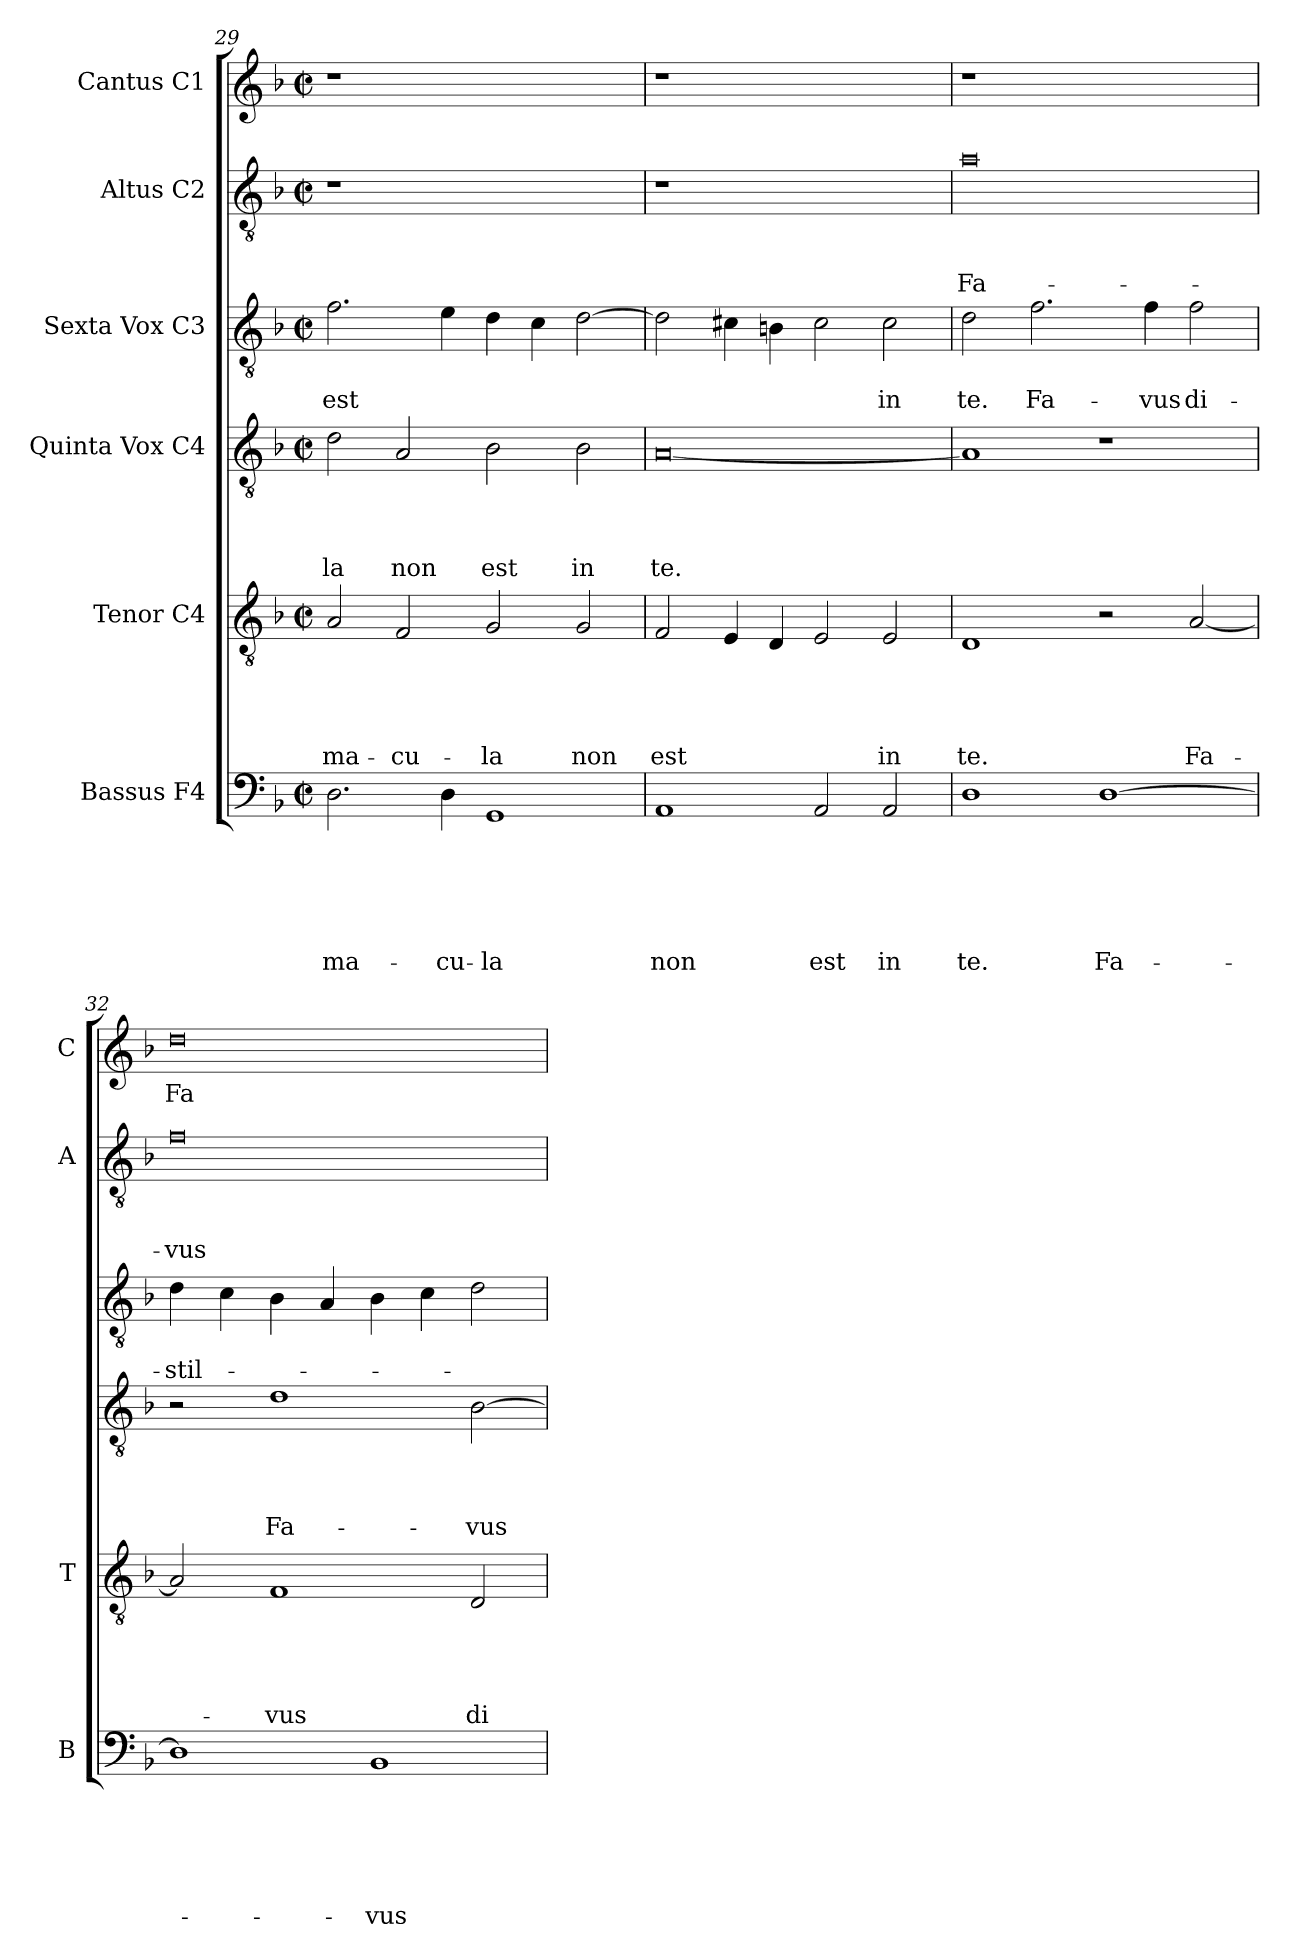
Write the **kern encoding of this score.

**kern	**text	**text	**text	**text	**text	**text	**kern	**text	**text	**text	**text	**text	**kern	**text	**text	**text	**text	**kern	**text	**text	**kern	**text	**text	**text	**kern	**text
*part6	*part6	*part6	*part6	*part6	*part6	*part6	*part5	*part5	*part5	*part5	*part5	*part5	*part4	*part4	*part4	*part4	*part4	*part3	*part3	*part3	*part2	*part2	*part2	*part2	*part1	*part1
*staff6	*staff6	*staff6	*staff6	*staff6	*staff6	*staff6	*staff5	*staff5	*staff5	*staff5	*staff5	*staff5	*staff4	*staff4	*staff4	*staff4	*staff4	*staff3	*staff3	*staff3	*staff2	*staff2	*staff2	*staff2	*staff1	*staff1
*I"Bassus F4	*	*	*	*	*	*	*I"Tenor C4	*	*	*	*	*	*I"Quinta Vox C4	*	*	*	*	*I"Sexta Vox C3	*	*	*I"Altus C2	*	*	*	*I"Cantus C1	*
*I'B	*	*	*	*	*	*	*I'T	*	*	*	*	*	*	*	*	*	*	*	*	*	*I'A	*	*	*	*I'C	*
*clefF4	*	*	*	*	*	*	*clefGv2	*	*	*	*	*	*clefGv2	*	*	*	*	*clefGv2	*	*	*clefGv2	*	*	*	*clefG2	*
*k[b-]	*	*	*	*	*	*	*k[b-]	*	*	*	*	*	*k[b-]	*	*	*	*	*k[b-]	*	*	*k[b-]	*	*	*	*k[b-]	*
*F:	*	*	*	*	*	*	*F:	*	*	*	*	*	*F:	*	*	*	*	*F:	*	*	*F:	*	*	*	*F:	*
*M2/2	*	*	*	*	*	*	*M2/2	*	*	*	*	*	*M2/2	*	*	*	*	*M2/2	*	*	*M2/2	*	*	*	*M2/2	*
*met(c|)	*	*	*	*	*	*	*met(c|)	*	*	*	*	*	*met(c|)	*	*	*	*	*met(c|)	*	*	*met(c|)	*	*	*	*met(c|)	*
=29	=29	=29	=29	=29	=29	=29	=29	=29	=29	=29	=29	=29	=29	=29	=29	=29	=29	=29	=29	=29	=29	=29	=29	=29	=29	=29
!	!	!	!	!	!	!LO:LY:b	!	!	!	!	!	!LO:LY:b	!	!	!	!	!LO:LY:b	!	!	!LO:LY:b	!	!	!	!	!	!
2.D\	.	.	.	.	.	ma-	2A/	.	.	.	.	ma-	2d\	.	.	.	-la	2.f\	.	est	1r	.	.	.	1r	.
!	!	!	!	!	!	!	!	!	!	!	!	!LO:LY:b	!	!	!	!	!LO:LY:b	!	!	!	!	!	!	!	!	!
.	.	.	.	.	.	.	2F/	.	.	.	.	-cu-	2A/	.	.	.	non	.	.	.	.	.	.	.	.	.
!	!	!	!	!	!	!LO:LY:b	!	!	!	!	!	!	!	!	!	!	!	!	!	!	!	!	!	!	!	!
4D\	.	.	.	.	.	-cu-	.	.	.	.	.	.	.	.	.	.	.	4e\	.	.	.	.	.	.	.	.
!	!	!	!	!	!	!LO:LY:b	!	!	!	!	!	!LO:LY:b	!	!	!	!	!LO:LY:b	!	!	!	!	!	!	!	!	!
1GG	.	.	.	.	.	-la	2G/	.	.	.	.	-la	2B-\	.	.	.	est	4d\	.	.	1ryy	.	.	.	1ryy	.
.	.	.	.	.	.	.	.	.	.	.	.	.	.	.	.	.	.	4c\	.	.	.	.	.	.	.	.
!	!	!	!	!	!	!	!	!	!	!	!	!LO:LY:b	!	!	!	!	!LO:LY:b	!	!	!	!	!	!	!	!	!
.	.	.	.	.	.	.	2G/	.	.	.	.	non	2B-\	.	.	.	in	[2d\	.	.	.	.	.	.	.	.
=30	=30	=30	=30	=30	=30	=30	=30	=30	=30	=30	=30	=30	=30	=30	=30	=30	=30	=30	=30	=30	=30	=30	=30	=30	=30	=30
!	!	!	!	!	!	!LO:LY:b	!	!	!	!	!	!LO:LY:b	!	!	!	!	!LO:LY:b	!	!	!	!	!	!	!	!	!
1AA	.	.	.	.	.	non	2F/	.	.	.	.	est	[0A	.	.	.	te.	2d\]	.	.	1r	.	.	.	1r	.
.	.	.	.	.	.	.	4E/	.	.	.	.	.	.	.	.	.	.	4c#X\	.	.	.	.	.	.	.	.
.	.	.	.	.	.	.	4D/	.	.	.	.	.	.	.	.	.	.	4Bn\	.	.	.	.	.	.	.	.
!	!	!	!	!	!	!LO:LY:b	!	!	!	!	!	!	!	!	!	!	!	!	!	!	!	!	!	!	!	!
2AA/	.	.	.	.	.	est	2E/	.	.	.	.	.	.	.	.	.	.	2c#\	.	.	1ryy	.	.	.	1ryy	.
!	!	!	!	!	!	!LO:LY:b	!	!	!	!	!	!LO:LY:b	!	!	!	!	!	!	!	!LO:LY:b	!	!	!	!	!	!
2AA/	.	.	.	.	.	in	2E/	.	.	.	.	in	.	.	.	.	.	2c#\	.	in	.	.	.	.	.	.
=31	=31	=31	=31	=31	=31	=31	=31	=31	=31	=31	=31	=31	=31	=31	=31	=31	=31	=31	=31	=31	=31	=31	=31	=31	=31	=31
!	!	!	!	!	!	!LO:LY:b	!	!	!	!	!	!LO:LY:b	!	!	!	!	!	!	!	!LO:LY:b	!	!	!	!LO:LY:b	!	!
1D	.	.	.	.	.	te.	1D	.	.	.	.	te.	1A]	.	.	.	.	2d\	.	te.	0a	.	.	Fa-	1r	.
!	!	!	!	!	!	!	!	!	!	!	!	!	!	!	!	!	!	!	!	!LO:LY:b	!	!	!	!	!	!
.	.	.	.	.	.	.	.	.	.	.	.	.	.	.	.	.	.	2.f\	.	Fa-	.	.	.	.	.	.
!	!	!	!	!	!	!LO:LY:b	!	!	!	!	!	!	!	!	!	!	!	!	!	!	!	!	!	!	!	!
[1D	.	.	.	.	.	Fa-	2r	.	.	.	.	.	1r	.	.	.	.	.	.	.	.	.	.	.	1ryy	.
!	!	!	!	!	!	!	!	!	!	!	!	!	!	!	!	!	!	!	!	!LO:LY:b	!	!	!	!	!	!
.	.	.	.	.	.	.	.	.	.	.	.	.	.	.	.	.	.	4f\	.	-vus	.	.	.	.	.	.
!	!	!	!	!	!	!	!	!	!	!	!	!LO:LY:b	!	!	!	!	!	!	!	!LO:LY:b	!	!	!	!	!	!
.	.	.	.	.	.	.	[2A/	.	.	.	.	Fa-	.	.	.	.	.	2f\	.	di-	.	.	.	.	.	.
=32	=32	=32	=32	=32	=32	=32	=32	=32	=32	=32	=32	=32	=32	=32	=32	=32	=32	=32	=32	=32	=32	=32	=32	=32	=32	=32
!	!	!	!	!	!	!	!	!	!	!	!	!	!	!	!	!	!	!	!	!LO:LY:b	!	!	!	!LO:LY:b	!	!LO:LY:b
1D]	.	.	.	.	.	.	2A/]	.	.	.	.	.	2r	.	.	.	.	4d\	.	-stil-	0f	.	.	-vus	0dd	Fa-
.	.	.	.	.	.	.	.	.	.	.	.	.	.	.	.	.	.	4c\	.	.	.	.	.	.	.	.
!	!	!	!	!	!	!	!	!	!	!	!	!LO:LY:b	!	!	!	!	!LO:LY:b	!	!	!	!	!	!	!	!	!
.	.	.	.	.	.	.	1F	.	.	.	.	-vus	1d	.	.	.	Fa-	4B-\	.	.	.	.	.	.	.	.
.	.	.	.	.	.	.	.	.	.	.	.	.	.	.	.	.	.	4A/	.	.	.	.	.	.	.	.
!	!	!	!	!	!	!LO:LY:b	!	!	!	!	!	!	!	!	!	!	!	!	!	!	!	!	!	!	!	!
1BB-	.	.	.	.	.	-vus	.	.	.	.	.	.	.	.	.	.	.	4B-\	.	.	.	.	.	.	.	.
.	.	.	.	.	.	.	.	.	.	.	.	.	.	.	.	.	.	4c\	.	.	.	.	.	.	.	.
!	!	!	!	!	!	!	!	!	!	!	!	!LO:LY:b	!	!	!	!	!LO:LY:b	!	!	!	!	!	!	!	!	!
.	.	.	.	.	.	.	2D/	.	.	.	.	di-	[2B-\	.	.	.	-vus	2d\	.	.	.	.	.	.	.	.
=	=	=	=	=	=	=	=	=	=	=	=	=	=	=	=	=	=	=	=	=	=	=	=	=	=	=
*-	*-	*-	*-	*-	*-	*-	*-	*-	*-	*-	*-	*-	*-	*-	*-	*-	*-	*-	*-	*-	*-	*-	*-	*-	*-	*-
